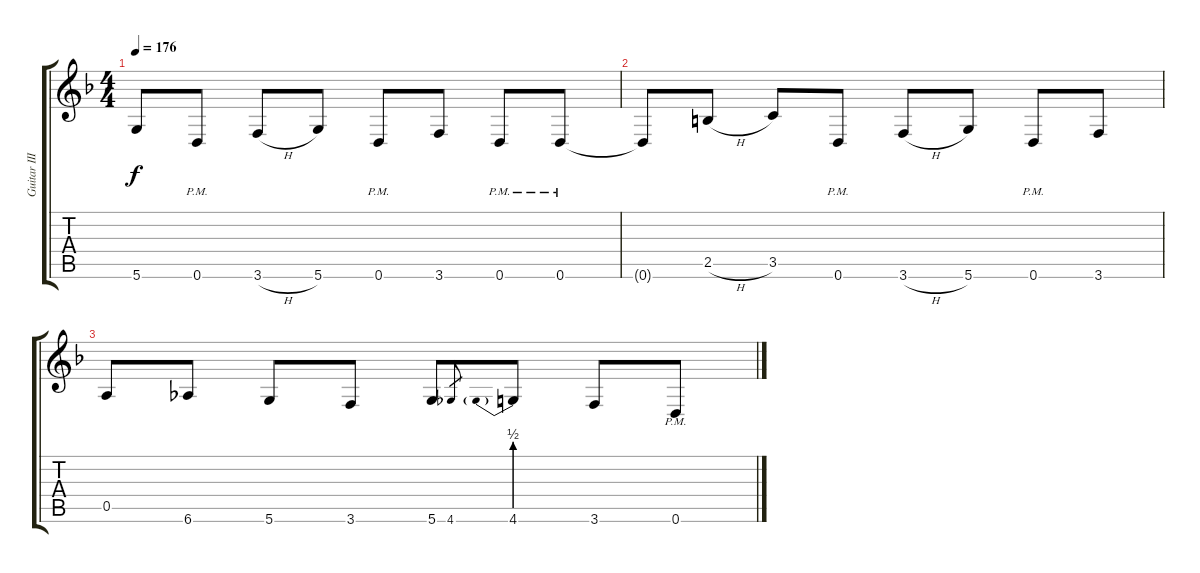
\track ("Guitar III (Kazuma)" "Guitar III") {instrument distortionguitar}
\staff {score tabs}
\tuning (E4 B3 G3 D3 A2 D2) {hide}
\ts (4 4)
\tempo 176
\clef g2
\ks f
5.6.8{dy f} 0.6{pm}.8 3.6{h}.8 5.6.8 0.6{pm}.8 3.6.8 0.6{pm}.8 0.6{pm}.8 |
0.6{t}.8 2.5{h}.8 3.5.8 0.6{pm}.8 3.6{h}.8 5.6.8 0.6{pm}.8 3.6.8 |
0.5.8 6.6.8 5.6.8 3.6.8 5.6.8 4.6.8{gr} 4.6{be (prebend 0 2 60 2)}.8 3.6.8 0.6{pm}.8
